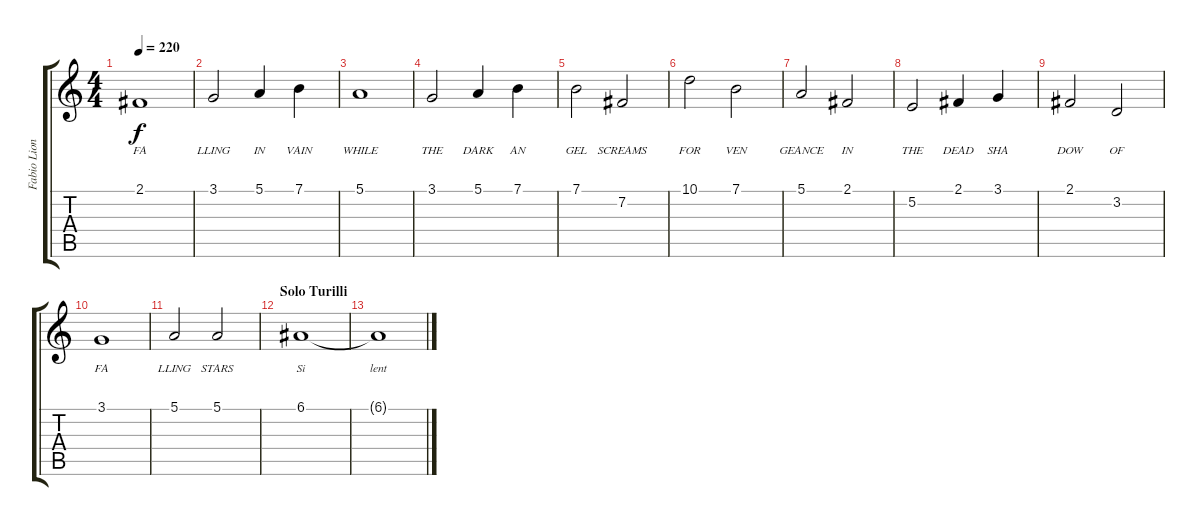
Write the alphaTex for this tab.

\track ("Fabio Lione" "Fabio Lion") {instrument lead6voice}
\staff {score tabs}
\tuning (E4 B3 G3 D3 A2 E2) {hide}
\ts (4 4)
\tempo 220
\clef g2
\ks c
2.1.1{lyrics (0 "FA") lyrics (1 "") lyrics (2 "") lyrics (3 "") lyrics (4 "") dy f} |
3.1.2{lyrics (0 "LLING") lyrics (1 "") lyrics (2 "") lyrics (3 "") lyrics (4 "")} 5.1.4{lyrics (0 "IN") lyrics (1 "") lyrics (2 "") lyrics (3 "") lyrics (4 "")} 7.1.4{lyrics (0 "VAIN") lyrics (1 "") lyrics (2 "") lyrics (3 "") lyrics (4 "")} |
5.1.1{lyrics (0 "WHILE") lyrics (1 "") lyrics (2 "") lyrics (3 "") lyrics (4 "")} |
3.1.2{lyrics (0 "THE") lyrics (1 "") lyrics (2 "") lyrics (3 "") lyrics (4 "")} 5.1.4{lyrics (0 "DARK") lyrics (1 "") lyrics (2 "") lyrics (3 "") lyrics (4 "")} 7.1.4{lyrics (0 "AN") lyrics (1 "") lyrics (2 "") lyrics (3 "") lyrics (4 "")} |
7.1.2{lyrics (0 "GEL") lyrics (1 "") lyrics (2 "") lyrics (3 "") lyrics (4 "")} 7.2.2{lyrics (0 "SCREAMS") lyrics (1 "") lyrics (2 "") lyrics (3 "") lyrics (4 "")} |
10.1.2{lyrics (0 "FOR") lyrics (1 "") lyrics (2 "") lyrics (3 "") lyrics (4 "")} 7.1.2{lyrics (0 "VEN") lyrics (1 "") lyrics (2 "") lyrics (3 "") lyrics (4 "")} |
5.1.2{lyrics (0 "GEANCE") lyrics (1 "") lyrics (2 "") lyrics (3 "") lyrics (4 "")} 2.1.2{lyrics (0 "IN") lyrics (1 "") lyrics (2 "") lyrics (3 "") lyrics (4 "")} |
5.2.2{lyrics (0 "THE") lyrics (1 "") lyrics (2 "") lyrics (3 "") lyrics (4 "")} 2.1.4{lyrics (0 "DEAD") lyrics (1 "") lyrics (2 "") lyrics (3 "") lyrics (4 "")} 3.1.4{lyrics (0 "SHA") lyrics (1 "") lyrics (2 "") lyrics (3 "") lyrics (4 "")} |
2.1.2{lyrics (0 "DOW") lyrics (1 "") lyrics (2 "") lyrics (3 "") lyrics (4 "")} 3.2.2{lyrics (0 "OF") lyrics (1 "") lyrics (2 "") lyrics (3 "") lyrics (4 "")} |
3.1.1{lyrics (0 "FA") lyrics (1 "") lyrics (2 "") lyrics (3 "") lyrics (4 "")} |
5.1.2{lyrics (0 "LLING") lyrics (1 "") lyrics (2 "") lyrics (3 "") lyrics (4 "")} 5.1.2{lyrics (0 "STARS") lyrics (1 "") lyrics (2 "") lyrics (3 "") lyrics (4 "")} |
\section ("" "Solo Turilli")
6.1.1{lyrics (0 "Si") lyrics (1 "") lyrics (2 "") lyrics (3 "") lyrics (4 "")} |
6.1{t}.1{lyrics (0 "lent") lyrics (1 "") lyrics (2 "") lyrics (3 "") lyrics (4 "")}
